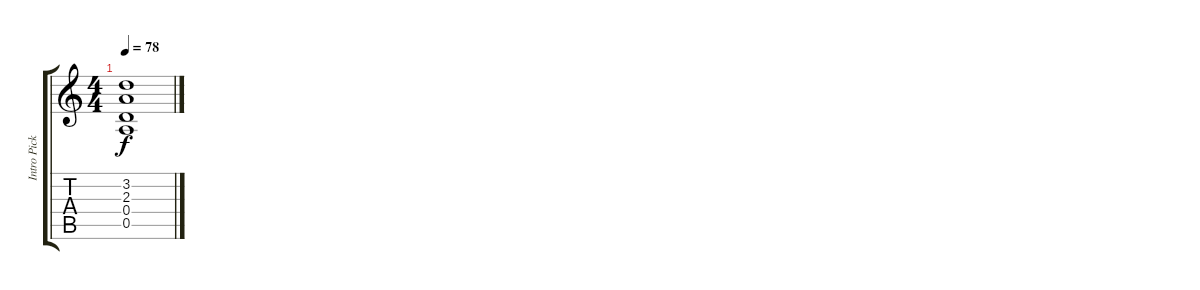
\track ("Intro Pick/Lead" "Intro Pick") {instrument acousticguitarsteel}
\staff {score tabs}
\tuning (E4 B3 G3 D3 A2 E2) {hide}
\ts (4 4)
\tempo 78
\clef g2
\ks c
(3.2 2.3 0.4 0.5).1{dy f}
